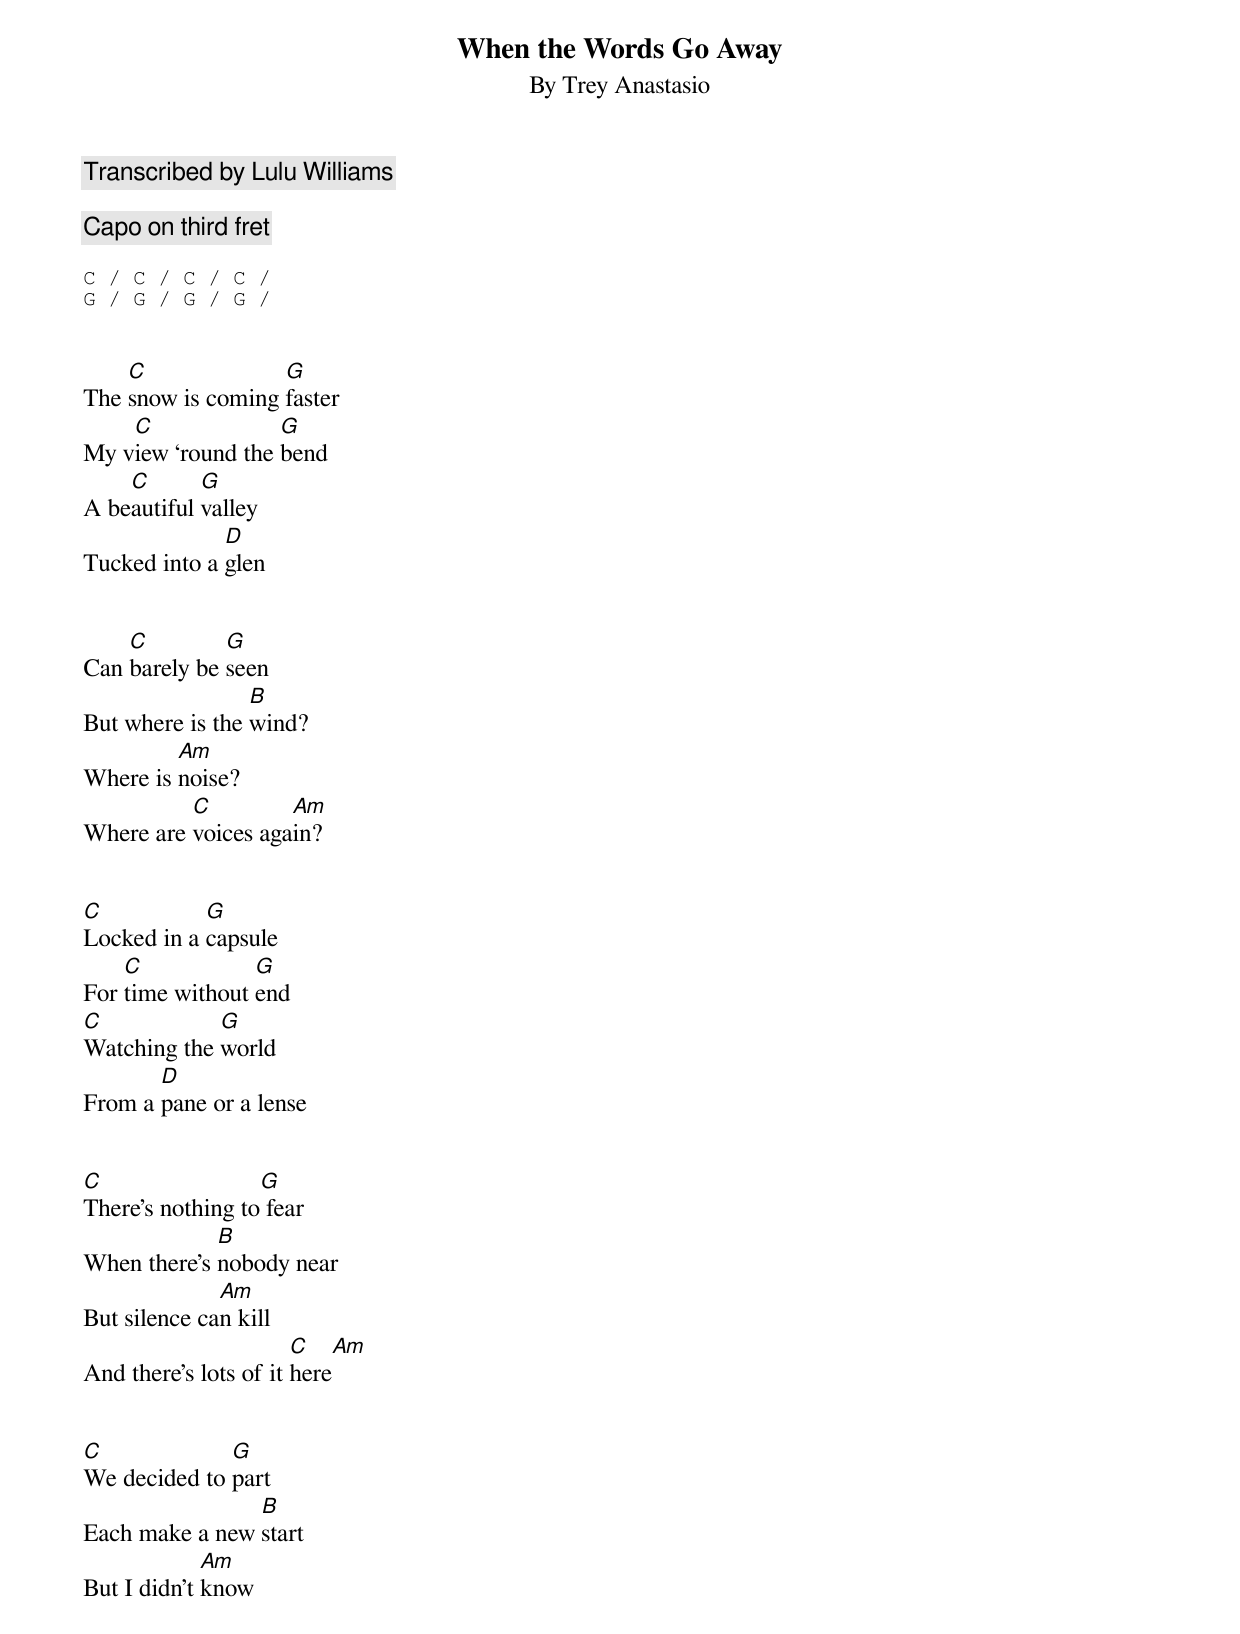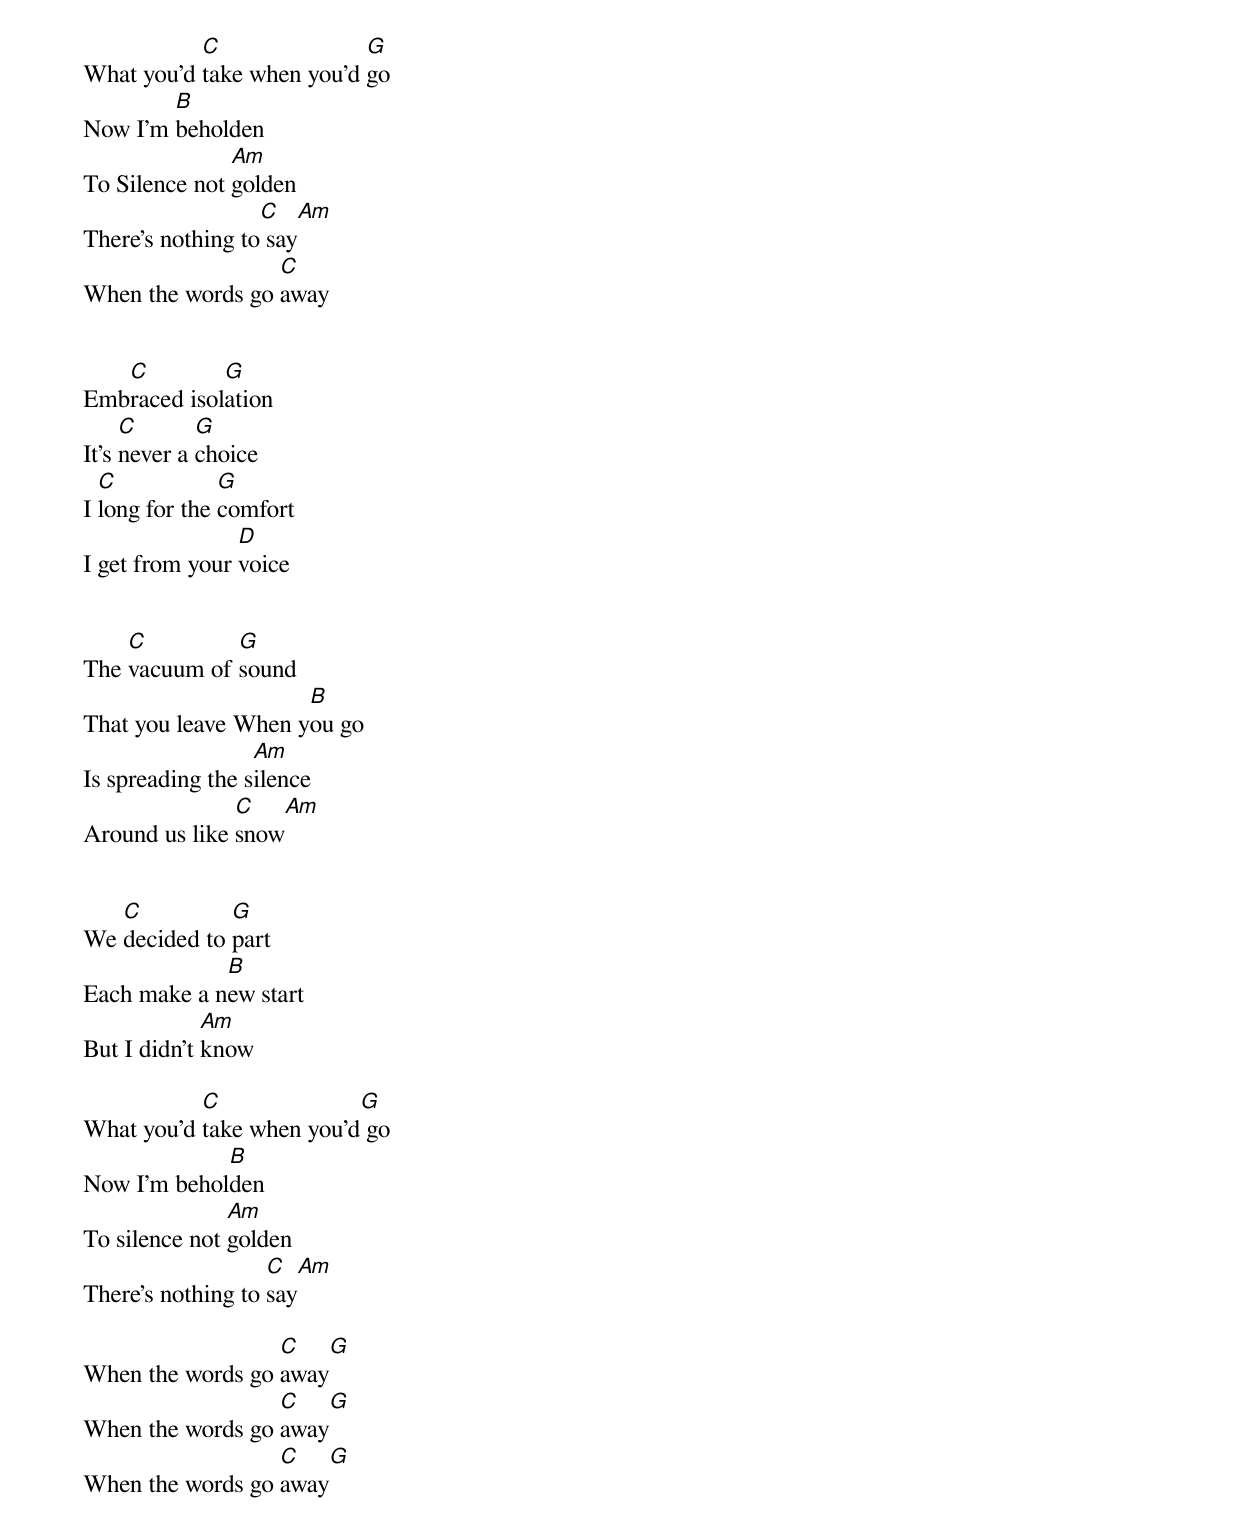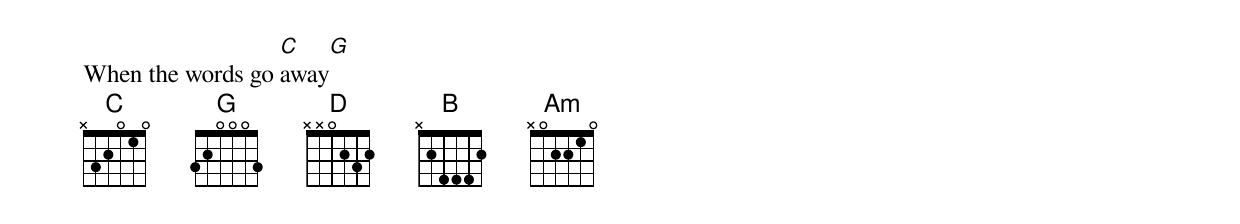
When the Words Go Away
By Trey Anastasio
Transcribed by Lulu Williams

Capo on third fret

C / C / C / C /
G / G / G / G /


    C              G
The snow is coming faster
    C              G
My view ‘round the bend
    C       G
A beautiful valley
              D
Tucked into a glen


    C         G
Can barely be seen
                 B
But where is the wind?
         Am
Where is noise?
          C         Am
Where are voices again?


C           G
Locked in a capsule
    C            G
For time without end
C            G
Watching the world
       D
From a pane or a lense


C                 G
There’s nothing to fear
             B
When there’s nobody near
              Am
But silence can kill
                       C   Am
And there’s lots of it here


C             G
We decided to part
                B
Each make a new start
             Am
But I didn’t know


           C               G
What you’d take when you’d go
        B
Now I’m beholden
               Am
To Silence not golden
                  C   Am
There’s nothing to say
                  C
When the words go away


   C         G
Embraced isolation
     C       G
It’s never a choice
  C            G
I long for the comfort
                D
I get from your voice


    C         G
The vacuum of sound
                     B
That you leave When you go
                  Am
Is spreading the silence
               C   Am
Around us like snow


   C          G
We decided to part
             B
Each make a new start
             Am
But I didn’t know

           C              G
What you’d take when you’d go
             B
Now I’m beholden
               Am
To silence not golden
                   C  Am
There’s nothing to say

                  C       G
When the words go away
                  C       G
When the words go away
                  C       G
When the words go away
                  C       G
When the words go away
